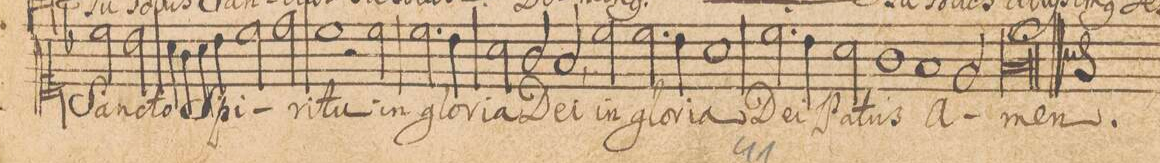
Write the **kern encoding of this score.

**kern	**text
*I"CANTVS.	*
*clefC1	*
*k[b-]	*
*met(C|)	*
*M2/1	*
2cc\	San-
2b-\	-cto
=86-	=86-
4a\	Spi-
4g\	.
4a\	.
4b-\	.
2cc\	.
2dd\	-ri-
=87-	=87-
1cc	-tu
2r	.
2cc\	in
=88-	=88-
2.cc\	glo-
4b-\	-ri-
2a\	-a
2g/	De-
=89-	=89-
2f,/	-i
2cc\	in
2.cc\	glo-
4b-\	-ri-
=90-	=90-
1a	-a
2.cc\	De-
4b-\	-i
=91-	=91-
2a\	Pa-
1g	-tris
1f/	a-
=92-	=92-
2e/	.
1%7f;>	-men.
=93-	=93-
=94-	=94-
=95-	=95-
==	==
*-	*-
